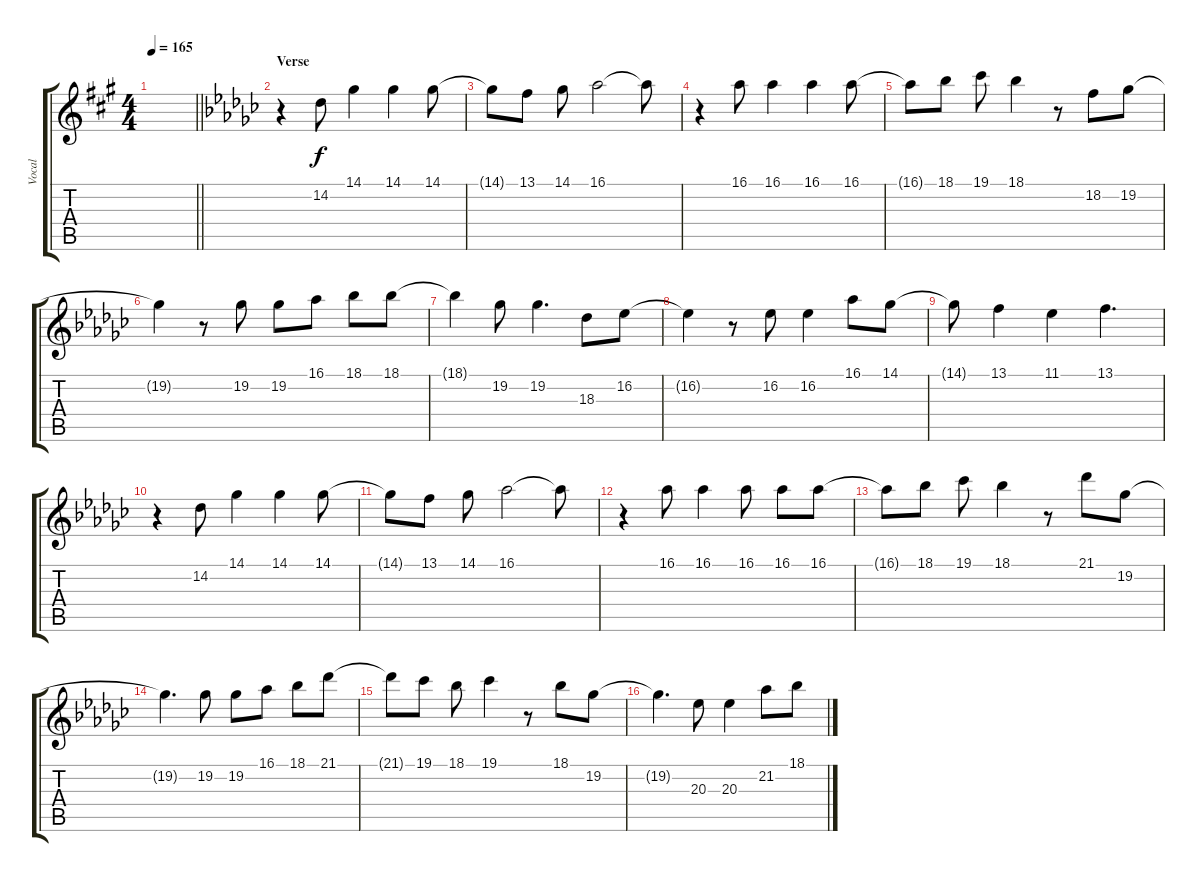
\track ("Vocal" "Vocal") {instrument altosax}
\staff {score tabs}
\tuning (E4 B3 G3 D3 A2 E2) {hide}
\ts (4 4)
\tempo 165
\clef g2
\barLineRight lightlight
\ks a
|
\section ("" "Verse")
\ks gb
r.4 14.2.8 14.1.4 14.1.4 14.1.8 |
14.1{t}.8 13.1.8 14.1.8 16.1.2 16.1{t}.8 |
r.4 16.1.8 16.1.4 16.1.4 16.1.8 |
16.1{t}.8 18.1.8 19.1.8 18.1.4 r.8 18.2.8 19.2.8 |
19.2{t}.4 r.8 19.2.8 19.2.8 16.1.8 18.1.8 18.1.8 |
18.1{t}.4 19.2.8 19.2.4{d} 18.3.8 16.2.8 |
16.2{t}.4 r.8 16.2.8 16.2.4 16.1.8 14.1.8 |
14.1{t}.8 13.1.4 11.1.4 13.1.4{d} |
r.4 14.2.8 14.1.4 14.1.4 14.1.8 |
14.1{t}.8 13.1.8 14.1.8 16.1.2 16.1{t}.8 |
r.4 16.1.8 16.1.4 16.1.8 16.1.8 16.1.8 |
16.1{t}.8 18.1.8 19.1.8 18.1.4 r.8 21.1.8 19.2.8 |
19.2{t}.4{d} 19.2.8 19.2.8 16.1.8 18.1.8 21.1.8 |
21.1{t}.8 19.1.8 18.1.8 19.1.4 r.8 18.1.8 19.2.8 |
19.2{t}.4{d} 20.3.8 20.3.4 21.2.8 18.1.8
